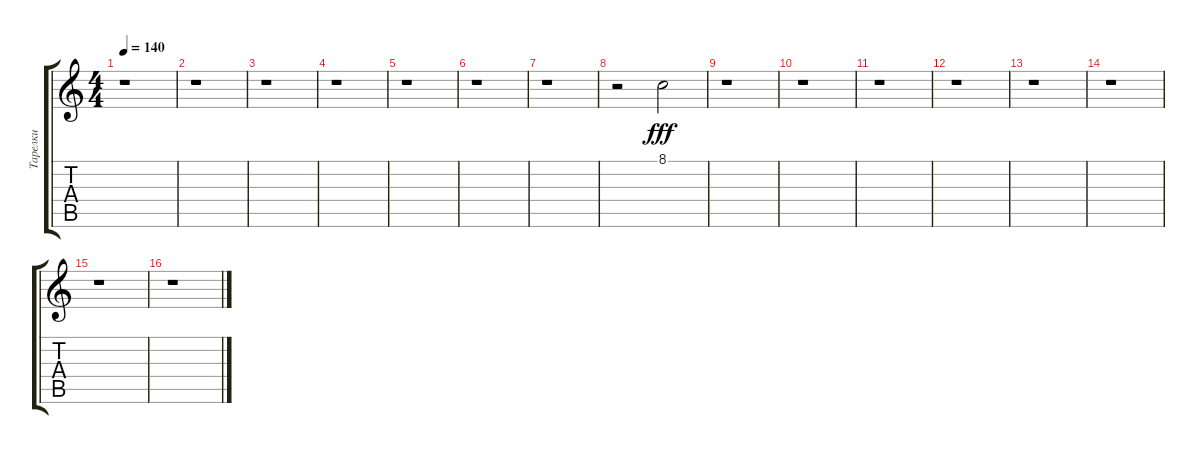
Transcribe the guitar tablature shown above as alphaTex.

\track ("Тарелки" "Тарелки") {instrument reversecymbal}
\staff {score tabs}
\tuning (E4 B3 G3 D3 A2 E2) {hide}
\ts (4 4)
\tempo 140
\clef g2
\ks c
r.1{dy fff} |
r.1 |
r.1 |
r.1 |
r.1 |
r.1 |
r.1 |
r.2 8.1.2 |
r.1 |
r.1 |
r.1 |
r.1 |
r.1 |
r.1 |
r.1 |
r.1
